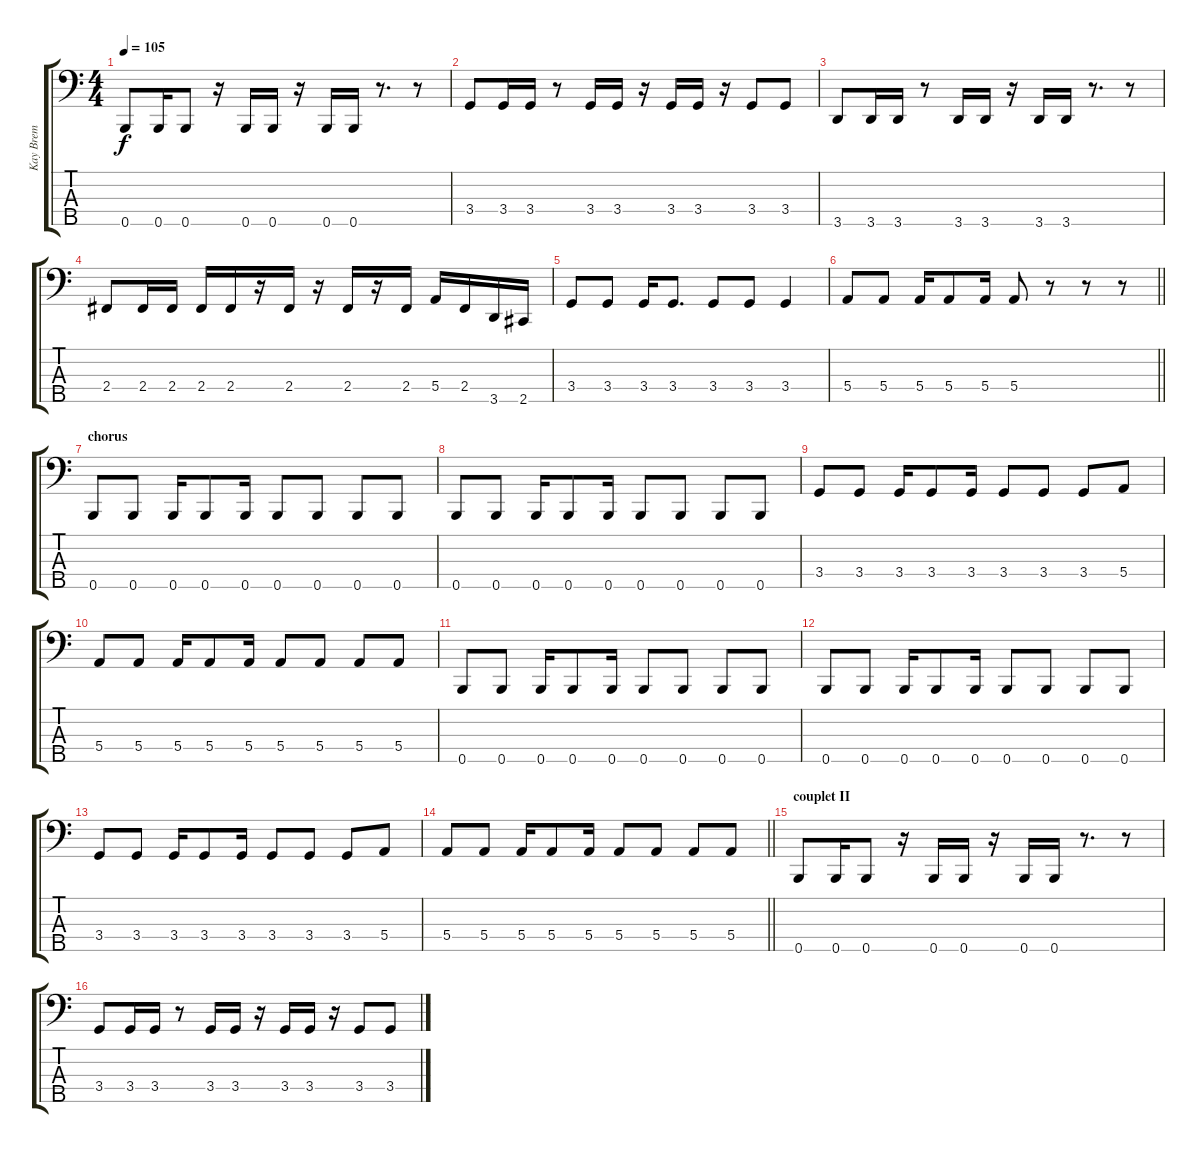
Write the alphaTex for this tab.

\track ("Kay Brem" "Kay Brem") {instrument electricbasspick}
\staff {score tabs}
\tuning (G2 D2 A1 E1 B0) {hide}
\ts (4 4)
\tempo 105
\clef f4
\ks c
0.5.8{dy f} 0.5.16 0.5.8 r.16 0.5.16 0.5.16 r.16 0.5.16 0.5.16 r.8{d} r.8 |
3.4.8 3.4.16 3.4.16 r.8 3.4.16 3.4.16 r.16 3.4.16 3.4.16 r.16 3.4.8 3.4.8 |
3.5.8 3.5.16 3.5.16 r.8 3.5.16 3.5.16 r.16 3.5.16 3.5.16 r.8{d} r.8 |
2.4.8 2.4.16 2.4.16 2.4.16 2.4.16 r.16 2.4.16 r.16 2.4.16 r.16 2.4.16 5.4.16 2.4.16 3.5.16 2.5.16 |
3.4.8 3.4.8 3.4.16 3.4.8{d} 3.4.8 3.4.8 3.4.4 |
\barLineRight lightlight
5.4.8 5.4.8 5.4.16 5.4.8 5.4.16 5.4.8 r.8 r.8 r.8 |
\section ("" "chorus")
0.5.8 0.5.8 0.5.16 0.5.8 0.5.16 0.5.8 0.5.8 0.5.8 0.5.8 |
0.5.8 0.5.8 0.5.16 0.5.8 0.5.16 0.5.8 0.5.8 0.5.8 0.5.8 |
3.4.8 3.4.8 3.4.16 3.4.8 3.4.16 3.4.8 3.4.8 3.4.8 5.4.8 |
5.4.8 5.4.8 5.4.16 5.4.8 5.4.16 5.4.8 5.4.8 5.4.8 5.4.8 |
0.5.8 0.5.8 0.5.16 0.5.8 0.5.16 0.5.8 0.5.8 0.5.8 0.5.8 |
0.5.8 0.5.8 0.5.16 0.5.8 0.5.16 0.5.8 0.5.8 0.5.8 0.5.8 |
3.4.8 3.4.8 3.4.16 3.4.8 3.4.16 3.4.8 3.4.8 3.4.8 5.4.8 |
\barLineRight lightlight
5.4.8 5.4.8 5.4.16 5.4.8 5.4.16 5.4.8 5.4.8 5.4.8 5.4.8 |
\section ("" "couplet II")
0.5.8 0.5.16 0.5.8 r.16 0.5.16 0.5.16 r.16 0.5.16 0.5.16 r.8{d} r.8 |
3.4.8 3.4.16 3.4.16 r.8 3.4.16 3.4.16 r.16 3.4.16 3.4.16 r.16 3.4.8 3.4.8
